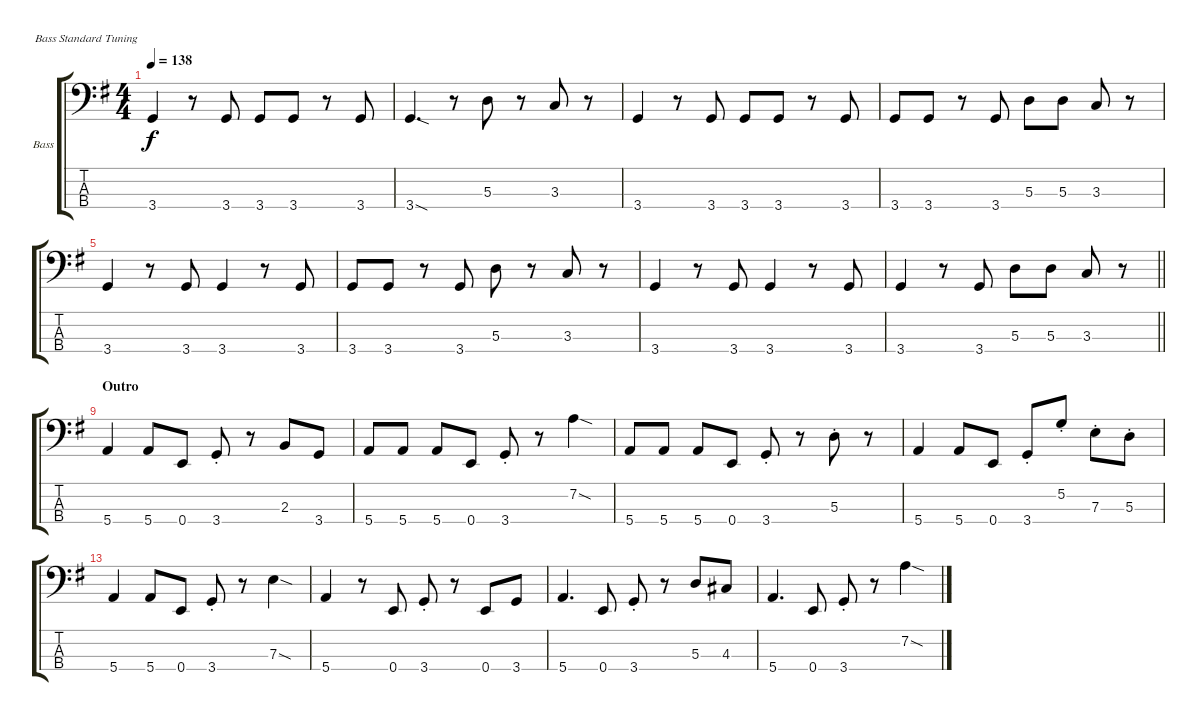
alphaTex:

\defaultSystemsLayout 4
\bracketExtendMode groupsimilarinstruments
\useSystemSignSeparator
\multiBarRest
\multiTrackTrackNamePolicy allsystems
\firstSystemTrackNameMode fullname
\firstSystemTrackNameOrientation horizontal
\otherSystemsTrackNameOrientation horizontal
\defaultBarNumberDisplay FirstOfSystem
\track ("Bass" "Bs.") {multiBarRest instrument electricbassfinger}
\staff {score tabs}
\tuning (G2 D2 A1 E1)
\ts (4 4)
\tempo 138
\clef f4
\ks g
3.4.4{dy f} r.8 3.4.8 3.4.8 3.4.8 r.8 3.4.8 |
3.4{sod}.4{d} r.8 5.3.8 r.8 3.3.8 r.8 |
3.4.4 r.8 3.4.8 3.4.8 3.4.8 r.8 3.4.8 |
3.4.8 3.4.8 r.8 3.4.8 5.3.8 5.3.8 3.3.8 r.8 |
3.4.4 r.8 3.4.8 3.4.4 r.8 3.4.8 |
3.4.8 3.4.8 r.8 3.4.8 5.3.8 r.8 3.3.8 r.8 |
3.4.4 r.8 3.4.8 3.4.4 r.8 3.4.8 |
\barLineRight lightlight
3.4.4 r.8 3.4.8 5.3.8 5.3.8 3.3.8 r.8 |
\section ("" "Outro")
5.4.4 5.4.8 0.4.8 3.4{st}.8 r.8 2.3.8 3.4.8 |
5.4.8 5.4.8 5.4.8 0.4.8 3.4{st}.8 r.8 7.2{sod}.4 |
5.4.8 5.4.8 5.4.8 0.4.8 3.4{st}.8 r.8 5.3{st}.8 r.8 |
5.4.4 5.4.8 0.4.8 3.4{st}.8 5.2{st}.8 7.3{st}.8 5.3{st}.8 |
5.4.4 5.4.8 0.4.8 3.4{st}.8 r.8 7.3{sod}.4 |
5.4.4 r.8 0.4.8 3.4{st}.8 r.8 0.4.8 3.4.8 |
5.4.4{d} 0.4.8 3.4{st}.8 r.8 5.3.8 4.3.8 |
5.4.4{d} 0.4.8 3.4{st}.8 r.8 7.2{sod}.4
